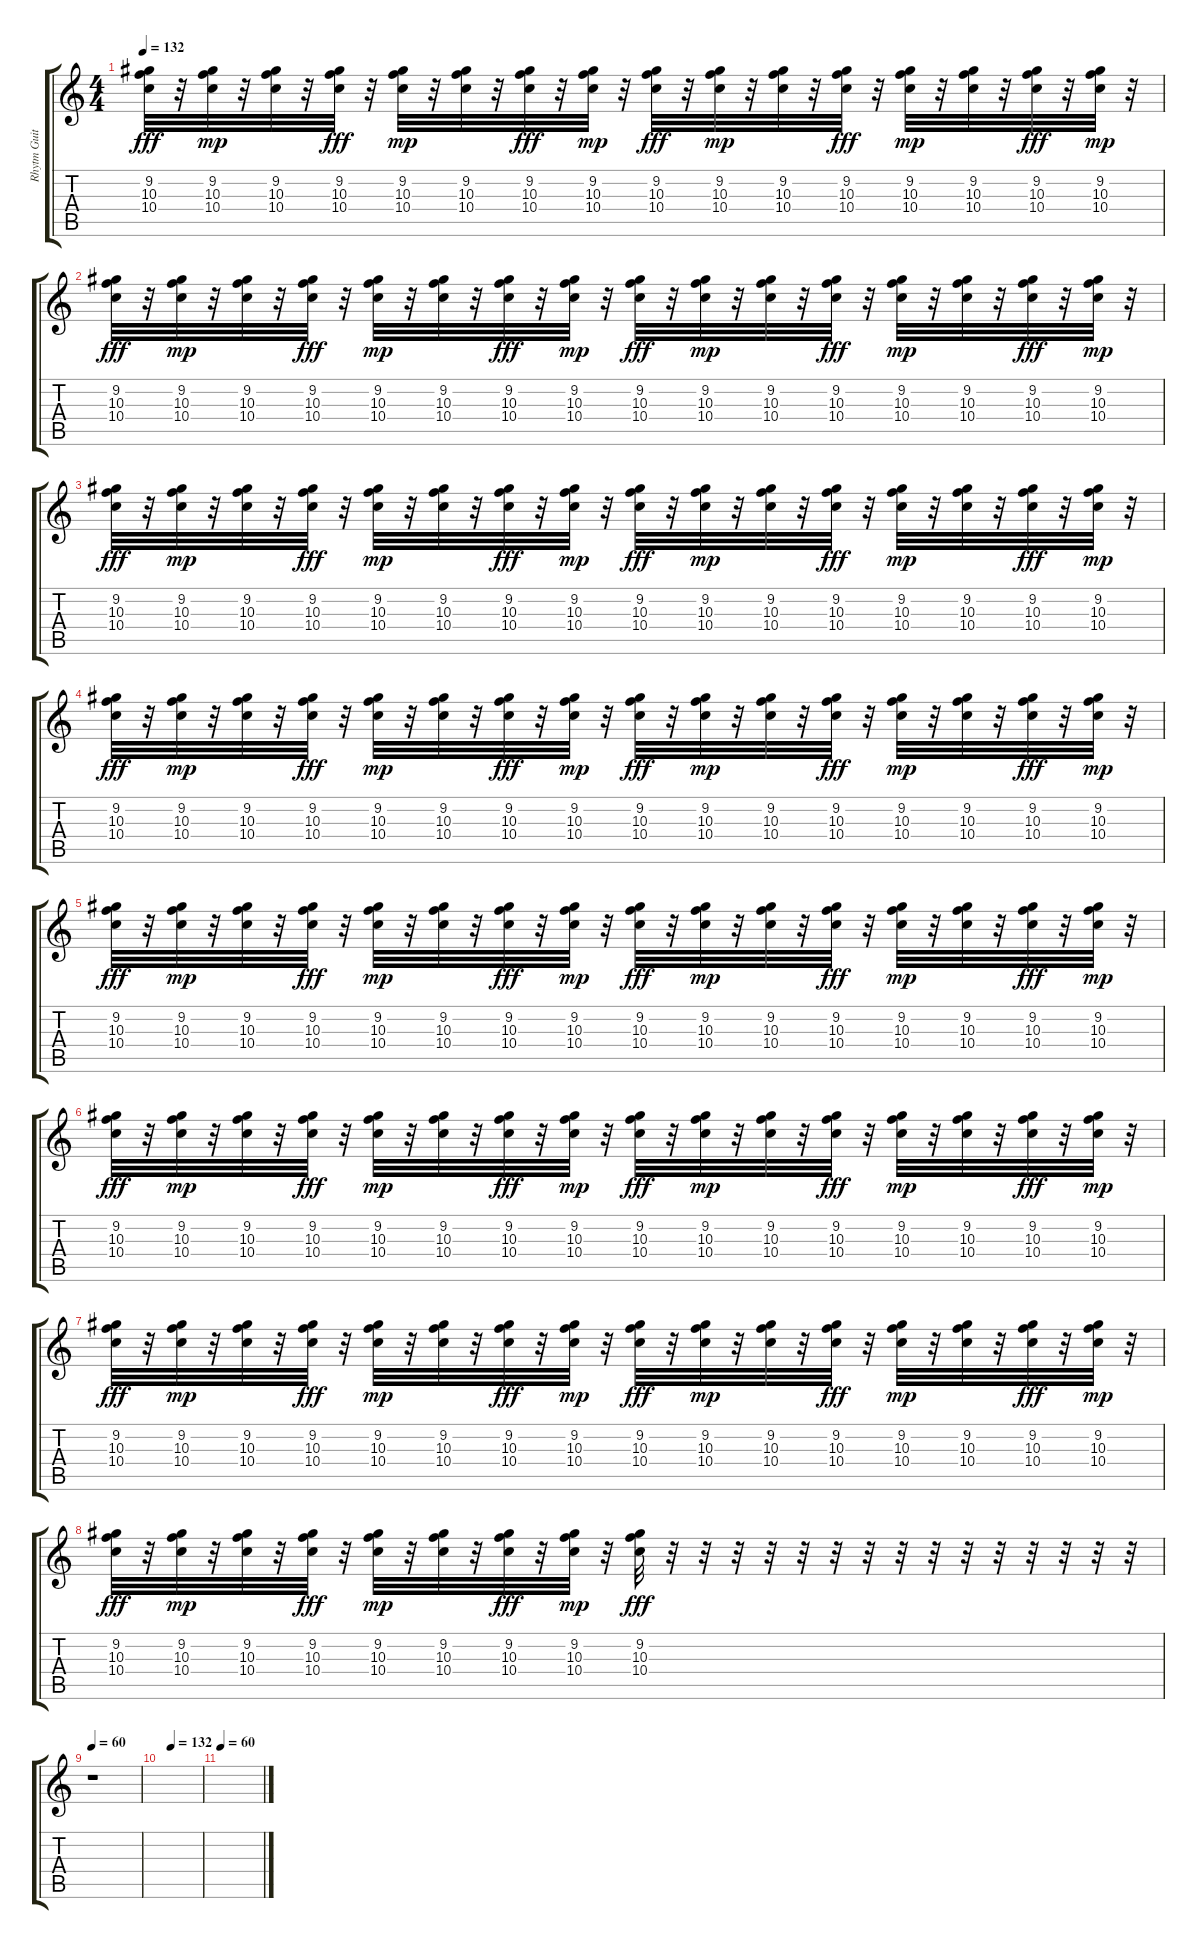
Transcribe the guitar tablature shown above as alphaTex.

\track ("Rhytm Guitar" "Rhytm Guit") {instrument acousticguitarsteel}
\staff {score tabs}
\tuning (E4 B3 G3 D3 A2 E2) {hide}
\ts (4 4)
\tempo 132
\clef g2
\ks c
(9.2 10.3 10.4).32{dy fff} r.32 (9.2 10.3 10.4).32{dy mp} r.32 (9.2 10.3 10.4).32 r.32 (9.2 10.3 10.4).32{dy fff} r.32 (9.2 10.3 10.4).32{dy mp} r.32 (9.2 10.3 10.4).32 r.32 (9.2 10.3 10.4).32{dy fff} r.32 (9.2 10.3 10.4).32{dy mp} r.32 (9.2 10.3 10.4).32{dy fff} r.32 (9.2 10.3 10.4).32{dy mp} r.32 (9.2 10.3 10.4).32 r.32 (9.2 10.3 10.4).32{dy fff} r.32 (9.2 10.3 10.4).32{dy mp} r.32 (9.2 10.3 10.4).32 r.32 (9.2 10.3 10.4).32{dy fff} r.32 (9.2 10.3 10.4).32{dy mp} r.32 |
(9.2 10.3 10.4).32{dy fff} r.32 (9.2 10.3 10.4).32{dy mp} r.32 (9.2 10.3 10.4).32 r.32 (9.2 10.3 10.4).32{dy fff} r.32 (9.2 10.3 10.4).32{dy mp} r.32 (9.2 10.3 10.4).32 r.32 (9.2 10.3 10.4).32{dy fff} r.32 (9.2 10.3 10.4).32{dy mp} r.32 (9.2 10.3 10.4).32{dy fff} r.32 (9.2 10.3 10.4).32{dy mp} r.32 (9.2 10.3 10.4).32 r.32 (9.2 10.3 10.4).32{dy fff} r.32 (9.2 10.3 10.4).32{dy mp} r.32 (9.2 10.3 10.4).32 r.32 (9.2 10.3 10.4).32{dy fff} r.32 (9.2 10.3 10.4).32{dy mp} r.32 |
(9.2 10.3 10.4).32{dy fff} r.32 (9.2 10.3 10.4).32{dy mp} r.32 (9.2 10.3 10.4).32 r.32 (9.2 10.3 10.4).32{dy fff} r.32 (9.2 10.3 10.4).32{dy mp} r.32 (9.2 10.3 10.4).32 r.32 (9.2 10.3 10.4).32{dy fff} r.32 (9.2 10.3 10.4).32{dy mp} r.32 (9.2 10.3 10.4).32{dy fff} r.32 (9.2 10.3 10.4).32{dy mp} r.32 (9.2 10.3 10.4).32 r.32 (9.2 10.3 10.4).32{dy fff} r.32 (9.2 10.3 10.4).32{dy mp} r.32 (9.2 10.3 10.4).32 r.32 (9.2 10.3 10.4).32{dy fff} r.32 (9.2 10.3 10.4).32{dy mp} r.32 |
(9.2 10.3 10.4).32{dy fff} r.32 (9.2 10.3 10.4).32{dy mp} r.32 (9.2 10.3 10.4).32 r.32 (9.2 10.3 10.4).32{dy fff} r.32 (9.2 10.3 10.4).32{dy mp} r.32 (9.2 10.3 10.4).32 r.32 (9.2 10.3 10.4).32{dy fff} r.32 (9.2 10.3 10.4).32{dy mp} r.32 (9.2 10.3 10.4).32{dy fff} r.32 (9.2 10.3 10.4).32{dy mp} r.32 (9.2 10.3 10.4).32 r.32 (9.2 10.3 10.4).32{dy fff} r.32 (9.2 10.3 10.4).32{dy mp} r.32 (9.2 10.3 10.4).32 r.32 (9.2 10.3 10.4).32{dy fff} r.32 (9.2 10.3 10.4).32{dy mp} r.32 |
(9.2 10.3 10.4).32{dy fff} r.32 (9.2 10.3 10.4).32{dy mp} r.32 (9.2 10.3 10.4).32 r.32 (9.2 10.3 10.4).32{dy fff} r.32 (9.2 10.3 10.4).32{dy mp} r.32 (9.2 10.3 10.4).32 r.32 (9.2 10.3 10.4).32{dy fff} r.32 (9.2 10.3 10.4).32{dy mp} r.32 (9.2 10.3 10.4).32{dy fff} r.32 (9.2 10.3 10.4).32{dy mp} r.32 (9.2 10.3 10.4).32 r.32 (9.2 10.3 10.4).32{dy fff} r.32 (9.2 10.3 10.4).32{dy mp} r.32 (9.2 10.3 10.4).32 r.32 (9.2 10.3 10.4).32{dy fff} r.32 (9.2 10.3 10.4).32{dy mp} r.32 |
(9.2 10.3 10.4).32{dy fff} r.32 (9.2 10.3 10.4).32{dy mp} r.32 (9.2 10.3 10.4).32 r.32 (9.2 10.3 10.4).32{dy fff} r.32 (9.2 10.3 10.4).32{dy mp} r.32 (9.2 10.3 10.4).32 r.32 (9.2 10.3 10.4).32{dy fff} r.32 (9.2 10.3 10.4).32{dy mp} r.32 (9.2 10.3 10.4).32{dy fff} r.32 (9.2 10.3 10.4).32{dy mp} r.32 (9.2 10.3 10.4).32 r.32 (9.2 10.3 10.4).32{dy fff} r.32 (9.2 10.3 10.4).32{dy mp} r.32 (9.2 10.3 10.4).32 r.32 (9.2 10.3 10.4).32{dy fff} r.32 (9.2 10.3 10.4).32{dy mp} r.32 |
(9.2 10.3 10.4).32{dy fff} r.32 (9.2 10.3 10.4).32{dy mp} r.32 (9.2 10.3 10.4).32 r.32 (9.2 10.3 10.4).32{dy fff} r.32 (9.2 10.3 10.4).32{dy mp} r.32 (9.2 10.3 10.4).32 r.32 (9.2 10.3 10.4).32{dy fff} r.32 (9.2 10.3 10.4).32{dy mp} r.32 (9.2 10.3 10.4).32{dy fff} r.32 (9.2 10.3 10.4).32{dy mp} r.32 (9.2 10.3 10.4).32 r.32 (9.2 10.3 10.4).32{dy fff} r.32 (9.2 10.3 10.4).32{dy mp} r.32 (9.2 10.3 10.4).32 r.32 (9.2 10.3 10.4).32{dy fff} r.32 (9.2 10.3 10.4).32{dy mp} r.32 |
(9.2 10.3 10.4).32{dy fff} r.32 (9.2 10.3 10.4).32{dy mp} r.32 (9.2 10.3 10.4).32 r.32 (9.2 10.3 10.4).32{dy fff} r.32 (9.2 10.3 10.4).32{dy mp} r.32 (9.2 10.3 10.4).32 r.32 (9.2 10.3 10.4).32{dy fff} r.32 (9.2 10.3 10.4).32{dy mp} r.32 (9.2 10.3 10.4).32{dy fff} r.32 r.32 r.32 r.32 r.32 r.32 r.32 r.32 r.32 r.32 r.32 r.32 r.32 r.32 r.32 |
\tempo 60
r.1 |
\tempo (132 0.25)
|
\tempo 60
